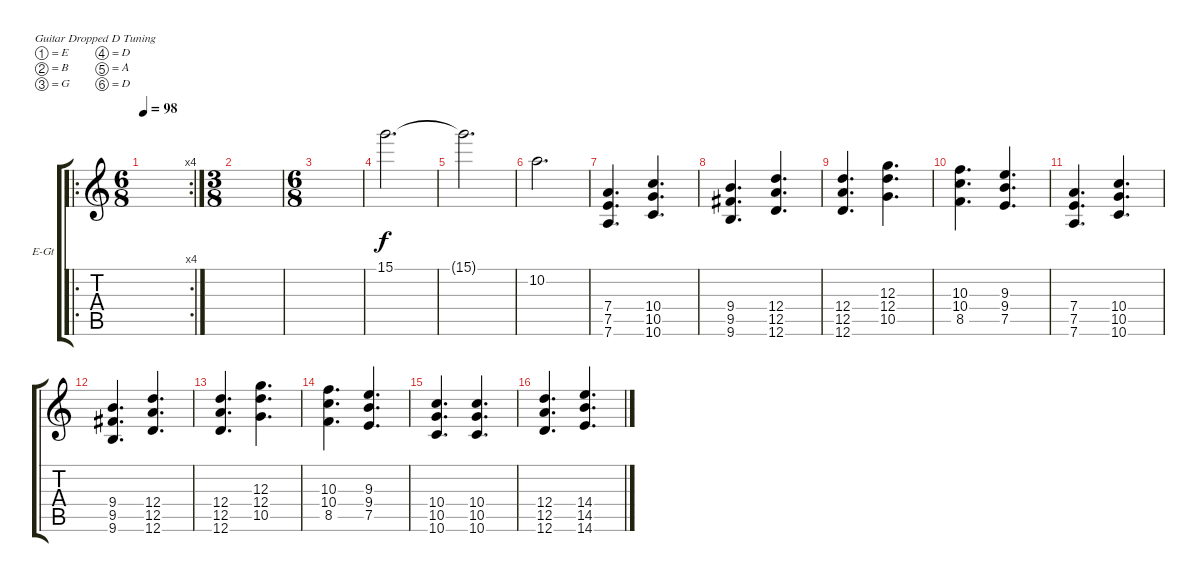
\defaultSystemsLayout 4
\bracketExtendMode groupsimilarinstruments
\firstSystemTrackNameOrientation horizontal
\otherSystemsTrackNameOrientation horizontal
\track ("Electric Guitar" "E-Gt") {instrument distortionguitar}
\staff {score tabs}
\tuning (E4 B3 G3 D3 A2 D2)
\ro
\rc 4
\ts (6 8)
\tempo 98
\clef g2
\ks c
|
\ts (3 8)
|
\ts (6 8)
|
15.1.2{d} |
15.1{t}.2{d} |
10.2.2{d} |
(7.6 7.5 7.4).4{d} (10.6 10.5 10.4).4{d} |
(9.6 9.5 9.4).4{d} (12.4 12.6 12.5).4{d} |
(12.5 12.4 12.6).4{d} (10.5 12.4 12.3).4{d} |
(8.5 10.4 10.3).4{d} (7.5 9.3 9.4).4{d} |
(7.6 7.5 7.4).4{d} (10.6 10.5 10.4).4{d} |
(9.6 9.5 9.4).4{d} (12.4 12.6 12.5).4{d} |
(12.5 12.4 12.6).4{d} (12.3 12.4 10.5).4{d} |
(8.5 10.4 10.3).4{d} (7.5 9.3 9.4).4{d} |
(10.6 10.5 10.4).4{d} (10.4 10.5 10.6).4{d} |
(12.6 12.5 12.4).4{d} (14.6 14.4 14.5).4{d}
